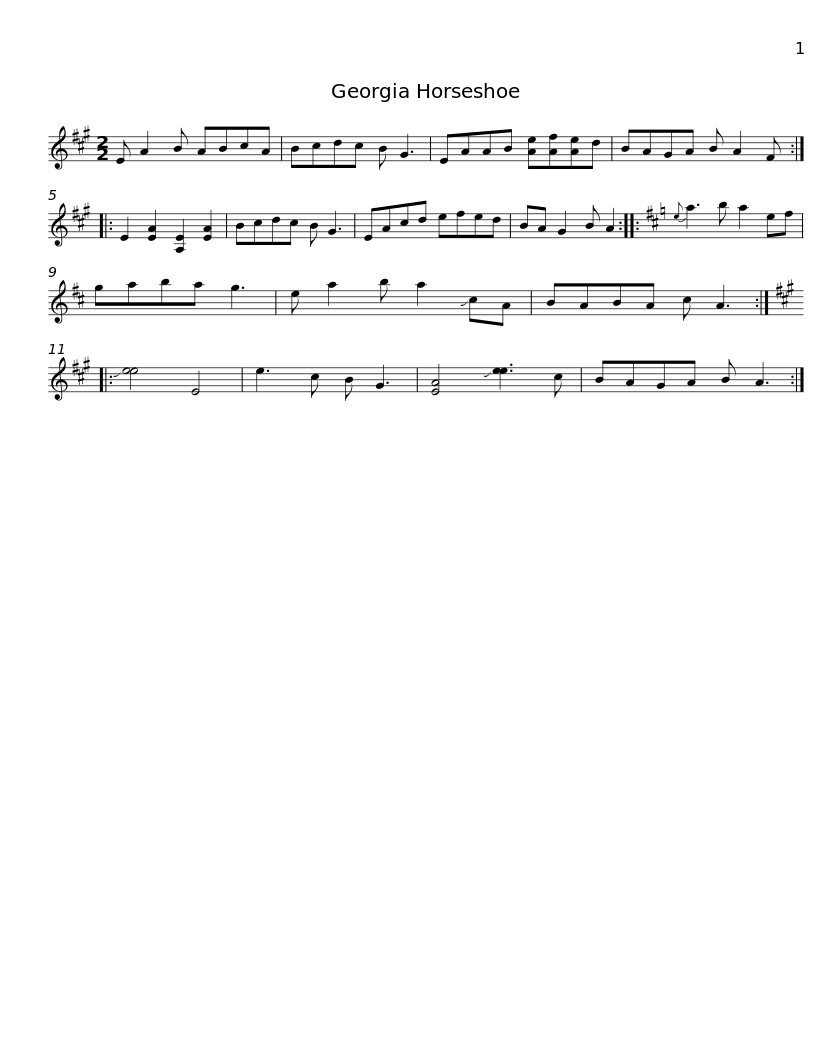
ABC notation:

X:1
L:1/8
M:2/2
I:linebreak $
K:A
V:1 treble
V:1
 E A2 B ABcA | Bcdc B G3 | EAAB [Ae][Af][Ae]d | BAGA B A2 F :: E2 [EA]2 [A,E]2 [EA]2 | %5
 Bcdc B G3 |$ EAcd efed | BA G2 B A2 ::[K:D]{e} a3 b a2 ef | gaba g3 | %10
 e a2 b a2 !slide!cA |$ BABA c A3 ::[K:A] !slide![ee]4 E4 | e3 c B G3 | [EA]4 !slide![ee]3 c | %15
 BAGA B A3 :| %16
